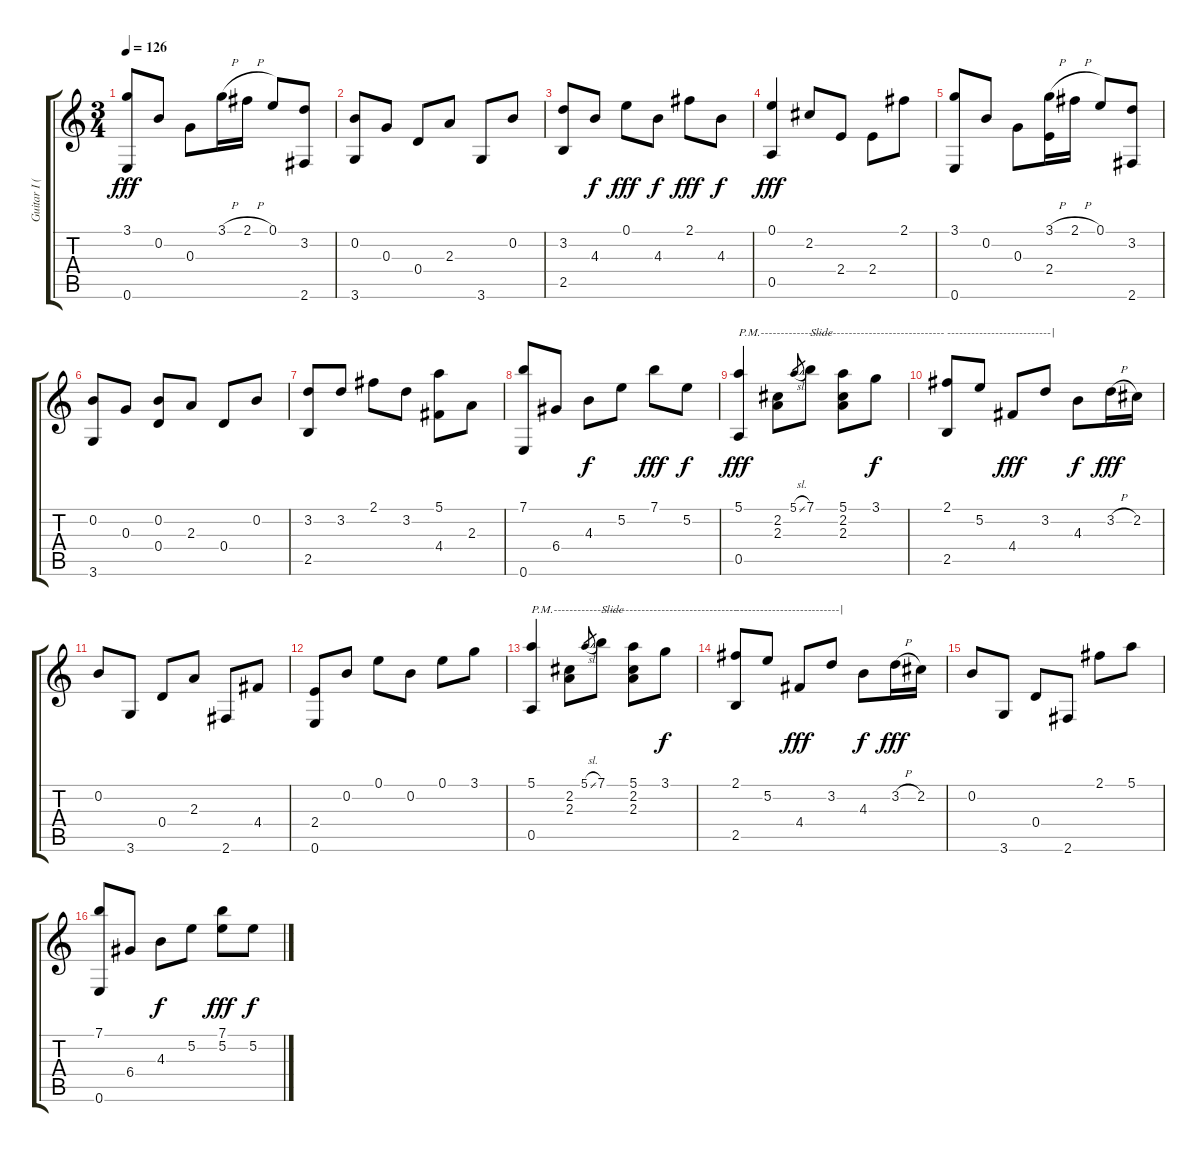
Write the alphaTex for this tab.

\track ("Guitar I (Classical)" "Guitar I (") {instrument acousticguitarnylon}
\staff {score tabs}
\tuning (E4 B3 G3 D3 A2 E2) {hide}
\ts (3 4)
\tempo 126
\clef g2
\ks c
(3.1 0.6).8{dy fff} 0.2.8 0.3.8 3.1{h}.16 2.1{h}.16 0.1.8 (3.2 2.6).8 |
(0.2 3.6).8 0.3.8 0.4.8 2.3.8 3.6.8 0.2.8 |
(3.2 2.5).8 4.3.8{dy f} 0.1.8{dy fff} 4.3.8{dy f} 2.1.8{dy fff} 4.3.8{dy f} |
(0.1 0.5).4{dy fff} 2.2.8 2.4.8 2.4.8 2.1.8 |
(3.1 0.6).8 0.2.8 0.3.8 (3.1{h} 2.4).16 2.1{h}.16 0.1.8 (3.2 2.6).8 |
(0.2 3.6).8 0.3.8 (0.2 0.4).8 2.3.8 0.4.8 0.2.8 |
(3.2 2.5).8 3.2.8 2.1.8 3.2.8 (5.1 4.4).8 2.3.8 |
(7.1 0.6).8 6.4.8 4.3.8{dy f} 5.2.8 7.1.8{dy fff} 5.2.8{dy f} |
(5.1 0.5).4{txt "P.M.----------------------------------------------" dy fff} (2.2 2.3).8 5.1{sl}.8{gr} 7.1.8{txt "Slide"} (5.1 2.2 2.3).8 3.1.8{dy f} |
(2.1 2.5).8{txt "--------------------------|"} 5.2.8 4.4.8{dy fff} 3.2.8 4.3.8{dy f} 3.2{h}.16{dy fff} 2.2.16 |
0.2.8 3.6.8 0.4.8 2.3.8 2.6.8 4.4.8 |
(2.4 0.6).8 0.2.8 0.1.8 0.2.8 0.1.8 3.1.8 |
(5.1 0.5).4{txt "P.M.----------------------------------------------"} (2.2 2.3).8 5.1{sl}.8{gr} 7.1.8{txt "Slide"} (5.1 2.2 2.3).8 3.1.8{dy f} |
(2.1 2.5).8{txt "--------------------------|"} 5.2.8 4.4.8{dy fff} 3.2.8 4.3.8{dy f} 3.2{h}.16{dy fff} 2.2.16 |
0.2.8 3.6.8 0.4.8 2.6.8 2.1.8 5.1.8 |
(7.1 0.6).8 6.4.8 4.3.8{dy f} 5.2.8 (7.1 5.2).8{dy fff} 5.2.8{dy f}
